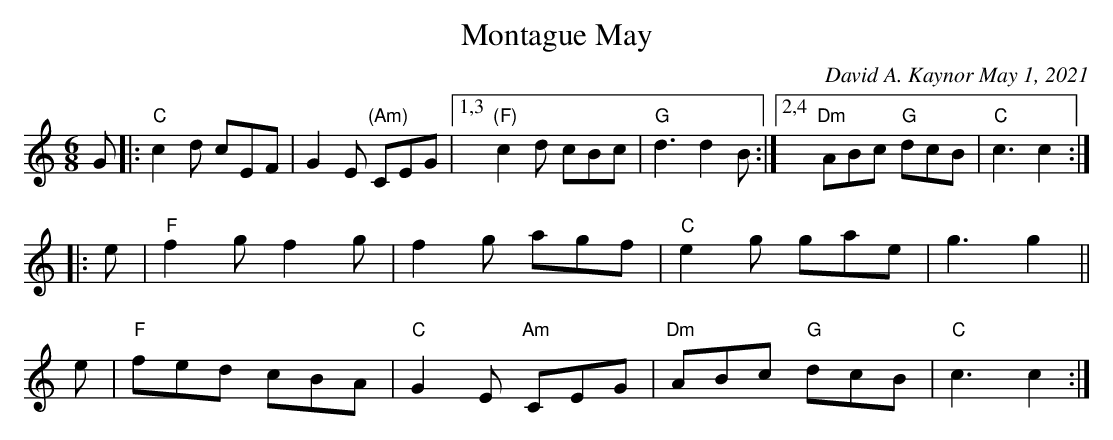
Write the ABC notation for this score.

X:1
T: Montague May
C: David A. Kaynor May 1, 2021
M: 6/8
L: 1/8
K: C
  G |: "C"c2d cEF | G2E "(Am)"CEG |1,3 "(F)"c2d cBc | "G"d3 d2B :|2,4 "Dm"ABc "G"dcB | "C"c3 c2 :|
|: e | "F"f2g f2g | f2g agf | "C"e2g gae | g3 g2 ||
   e | "F"fed cBA | "C"G2E "Am"CEG | "Dm"ABc "G"dcsB | "C"c3 c2 :|
